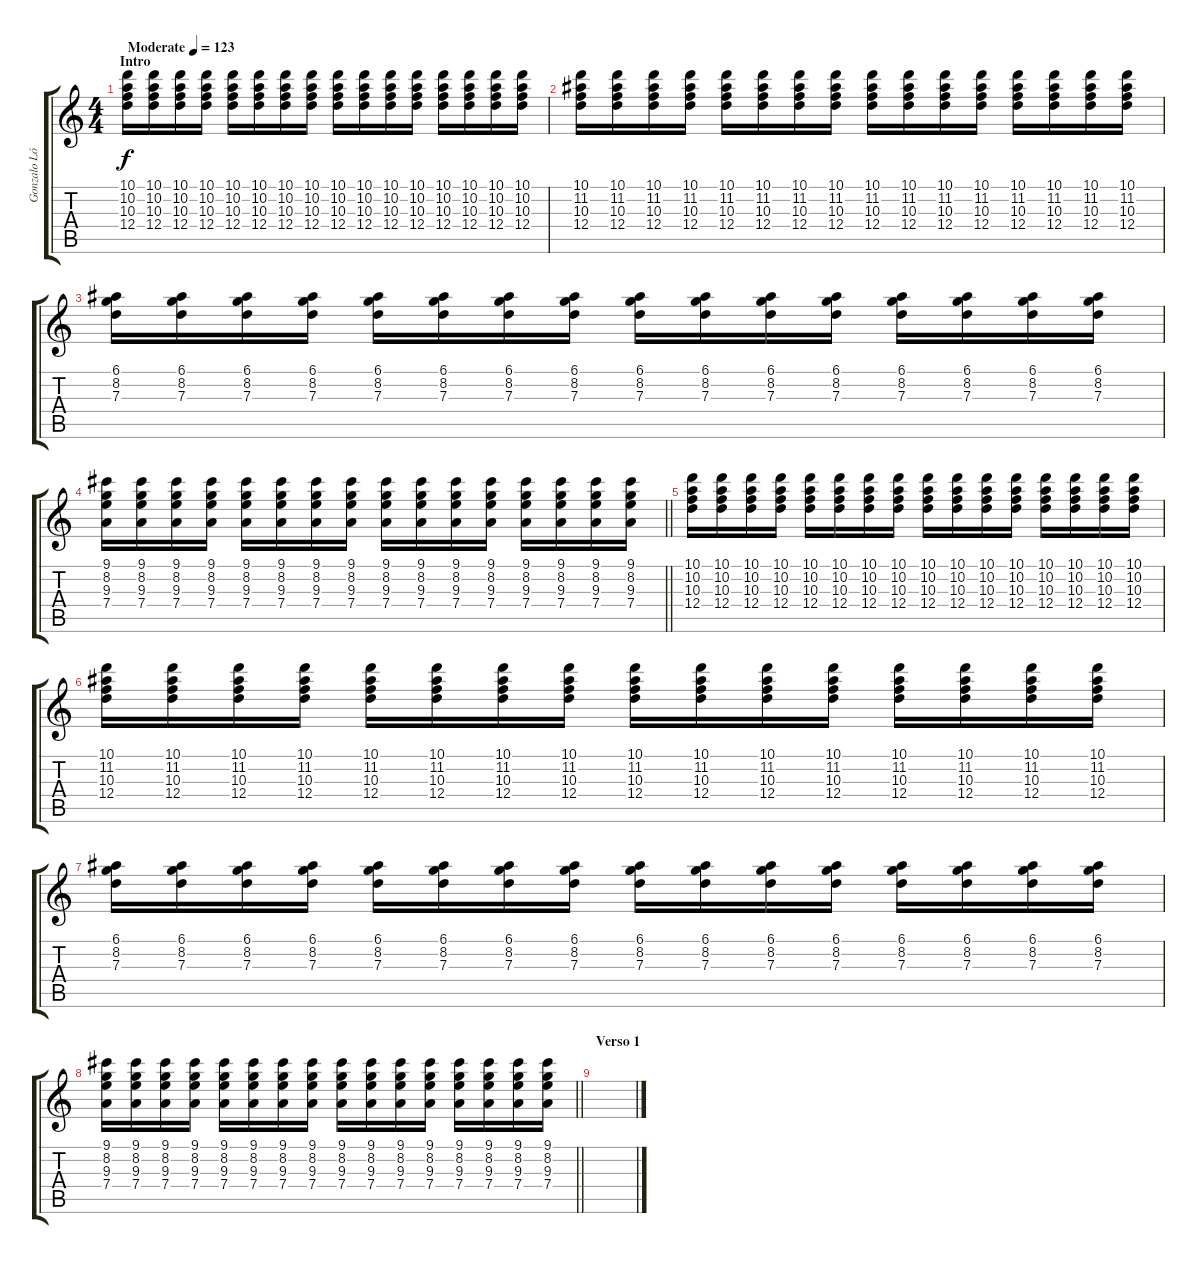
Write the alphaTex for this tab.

\track ("Gonzalo López" "Gonzalo Ló") {instrument electricguitarclean}
\staff {score tabs}
\tuning (E4 B3 G3 D3 A2 E2) {hide}
\ts (4 4)
\section ("" "Intro")
\tempo (123 "Moderate")
\clef g2
\ks c
(10.1 10.2 10.3 12.4).16{dy f instrument electricguitarclean} (10.1 10.2 10.3 12.4).16 (10.1 10.2 10.3 12.4).16 (10.1 10.2 10.3 12.4).16 (10.1 10.2 10.3 12.4).16 (10.1 10.2 10.3 12.4).16 (10.1 10.2 10.3 12.4).16 (10.1 10.2 10.3 12.4).16 (10.1 10.2 10.3 12.4).16 (10.1 10.2 10.3 12.4).16 (10.1 10.2 10.3 12.4).16 (10.1 10.2 10.3 12.4).16 (10.1 10.2 10.3 12.4).16 (10.1 10.2 10.3 12.4).16 (10.1 10.2 10.3 12.4).16 (10.1 10.2 10.3 12.4).16 |
(10.1 11.2 10.3 12.4).16 (10.1 11.2 10.3 12.4).16 (10.1 11.2 10.3 12.4).16 (10.1 11.2 10.3 12.4).16 (10.1 11.2 10.3 12.4).16 (10.1 11.2 10.3 12.4).16 (10.1 11.2 10.3 12.4).16 (10.1 11.2 10.3 12.4).16 (10.1 11.2 10.3 12.4).16 (10.1 11.2 10.3 12.4).16 (10.1 11.2 10.3 12.4).16 (10.1 11.2 10.3 12.4).16 (10.1 11.2 10.3 12.4).16 (10.1 11.2 10.3 12.4).16 (10.1 11.2 10.3 12.4).16 (10.1 11.2 10.3 12.4).16 |
(6.1 8.2 7.3).16 (6.1 8.2 7.3).16 (6.1 8.2 7.3).16 (6.1 8.2 7.3).16 (6.1 8.2 7.3).16 (6.1 8.2 7.3).16 (6.1 8.2 7.3).16 (6.1 8.2 7.3).16 (6.1 8.2 7.3).16 (6.1 8.2 7.3).16 (6.1 8.2 7.3).16 (6.1 8.2 7.3).16 (6.1 8.2 7.3).16 (6.1 8.2 7.3).16 (6.1 8.2 7.3).16 (6.1 8.2 7.3).16 |
\barLineRight lightlight
(9.1 8.2 9.3 7.4).16 (9.1 8.2 9.3 7.4).16 (9.1 8.2 9.3 7.4).16 (9.1 8.2 9.3 7.4).16 (9.1 8.2 9.3 7.4).16 (9.1 8.2 9.3 7.4).16 (9.1 8.2 9.3 7.4).16 (9.1 8.2 9.3 7.4).16 (9.1 8.2 9.3 7.4).16 (9.1 8.2 9.3 7.4).16 (9.1 8.2 9.3 7.4).16 (9.1 8.2 9.3 7.4).16 (9.1 8.2 9.3 7.4).16 (9.1 8.2 9.3 7.4).16 (9.1 8.2 9.3 7.4).16 (9.1 8.2 9.3 7.4).16 |
(10.1 10.2 10.3 12.4).16 (10.1 10.2 10.3 12.4).16 (10.1 10.2 10.3 12.4).16 (10.1 10.2 10.3 12.4).16 (10.1 10.2 10.3 12.4).16 (10.1 10.2 10.3 12.4).16 (10.1 10.2 10.3 12.4).16 (10.1 10.2 10.3 12.4).16 (10.1 10.2 10.3 12.4).16 (10.1 10.2 10.3 12.4).16 (10.1 10.2 10.3 12.4).16 (10.1 10.2 10.3 12.4).16 (10.1 10.2 10.3 12.4).16 (10.1 10.2 10.3 12.4).16 (10.1 10.2 10.3 12.4).16 (10.1 10.2 10.3 12.4).16 |
(10.1 11.2 10.3 12.4).16 (10.1 11.2 10.3 12.4).16 (10.1 11.2 10.3 12.4).16 (10.1 11.2 10.3 12.4).16 (10.1 11.2 10.3 12.4).16 (10.1 11.2 10.3 12.4).16 (10.1 11.2 10.3 12.4).16 (10.1 11.2 10.3 12.4).16 (10.1 11.2 10.3 12.4).16 (10.1 11.2 10.3 12.4).16 (10.1 11.2 10.3 12.4).16 (10.1 11.2 10.3 12.4).16 (10.1 11.2 10.3 12.4).16 (10.1 11.2 10.3 12.4).16 (10.1 11.2 10.3 12.4).16 (10.1 11.2 10.3 12.4).16 |
(6.1 8.2 7.3).16 (6.1 8.2 7.3).16 (6.1 8.2 7.3).16 (6.1 8.2 7.3).16 (6.1 8.2 7.3).16 (6.1 8.2 7.3).16 (6.1 8.2 7.3).16 (6.1 8.2 7.3).16 (6.1 8.2 7.3).16 (6.1 8.2 7.3).16 (6.1 8.2 7.3).16 (6.1 8.2 7.3).16 (6.1 8.2 7.3).16 (6.1 8.2 7.3).16 (6.1 8.2 7.3).16 (6.1 8.2 7.3).16 |
\barLineRight lightlight
(9.1 8.2 9.3 7.4).16 (9.1 8.2 9.3 7.4).16 (9.1 8.2 9.3 7.4).16 (9.1 8.2 9.3 7.4).16 (9.1 8.2 9.3 7.4).16 (9.1 8.2 9.3 7.4).16 (9.1 8.2 9.3 7.4).16 (9.1 8.2 9.3 7.4).16 (9.1 8.2 9.3 7.4).16 (9.1 8.2 9.3 7.4).16 (9.1 8.2 9.3 7.4).16 (9.1 8.2 9.3 7.4).16 (9.1 8.2 9.3 7.4).16 (9.1 8.2 9.3 7.4).16 (9.1 8.2 9.3 7.4).16 (9.1 8.2 9.3 7.4).16 |
\section ("" "Verso 1")
